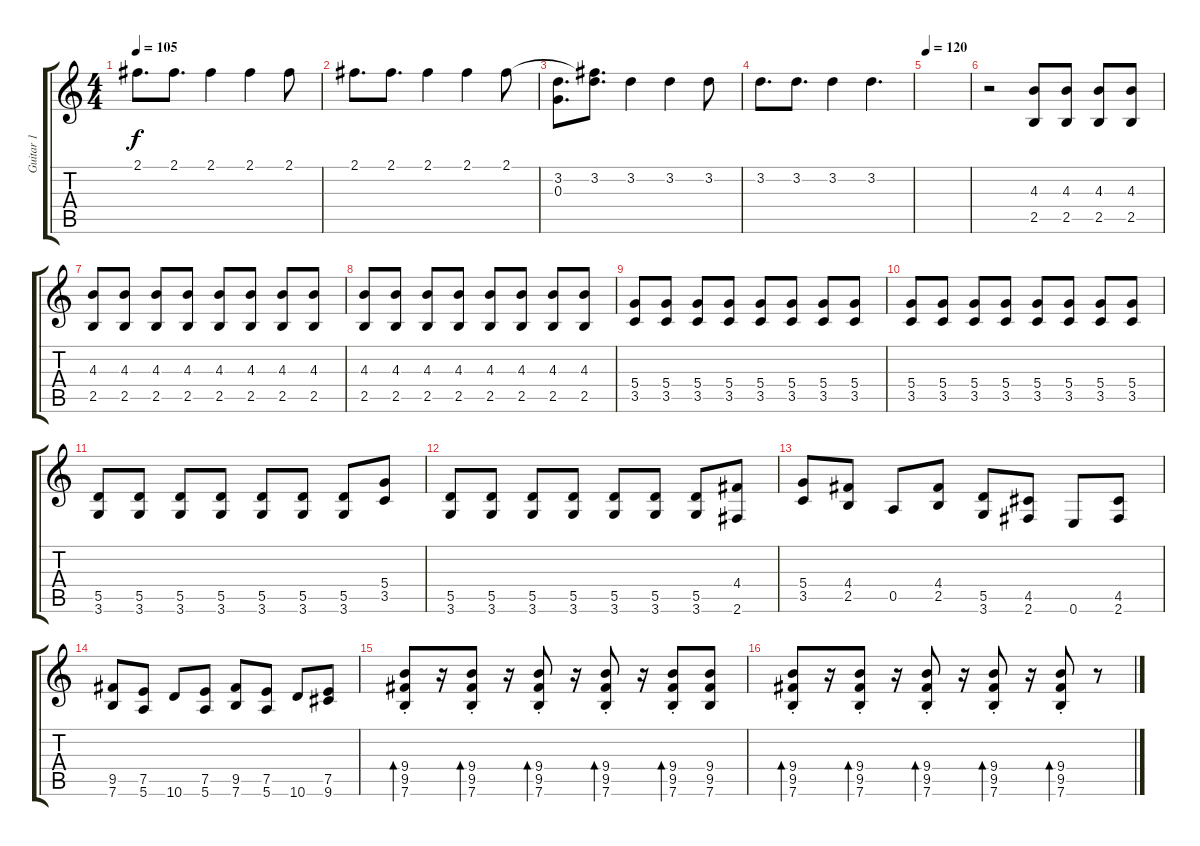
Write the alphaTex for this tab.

\track ("Guitar 1" "Guitar 1") {instrument overdrivenguitar}
\staff {score tabs}
\tuning (E4 B3 G3 D3 A2 E2) {hide}
\ts (4 4)
\tempo 105
\clef g2
\ks c
2.1.8{d dy f} 2.1.8{d} 2.1.4 2.1.4 2.1.8 |
2.1.8{d} 2.1.8{d} 2.1.4 2.1.4 2.1.8 |
(3.2 0.3).8{d} (2.1{t} 3.2).8{d} 3.2.4 3.2.4 3.2.8 |
3.2.8{d} 3.2.8{d} 3.2.4 3.2.4{d} |
\tempo 120
|
r.2{volume 0} (4.3 2.5).8{volume 14} (4.3 2.5).8 (4.3 2.5).8 (4.3 2.5).8 |
(4.3 2.5).8 (4.3 2.5).8 (4.3 2.5).8 (4.3 2.5).8 (4.3 2.5).8 (4.3 2.5).8 (4.3 2.5).8 (4.3 2.5).8 |
(4.3 2.5).8 (4.3 2.5).8 (4.3 2.5).8 (4.3 2.5).8 (4.3 2.5).8 (4.3 2.5).8 (4.3 2.5).8 (4.3 2.5).8 |
(5.4 3.5).8 (5.4 3.5).8 (5.4 3.5).8 (5.4 3.5).8 (5.4 3.5).8 (5.4 3.5).8 (5.4 3.5).8 (5.4 3.5).8 |
(5.4 3.5).8 (5.4 3.5).8 (5.4 3.5).8 (5.4 3.5).8 (5.4 3.5).8 (5.4 3.5).8 (5.4 3.5).8 (5.4 3.5).8 |
(5.5 3.6).8 (5.5 3.6).8 (5.5 3.6).8 (5.5 3.6).8 (5.5 3.6).8 (5.5 3.6).8 (5.5 3.6).8 (5.4 3.5).8 |
(5.5 3.6).8 (5.5 3.6).8 (5.5 3.6).8 (5.5 3.6).8 (5.5 3.6).8 (5.5 3.6).8 (5.5 3.6).8 (4.4 2.6).8 |
(5.4 3.5).8 (4.4 2.5).8 0.5.8 (4.4 2.5).8 (5.5 3.6).8 (4.5 2.6).8 0.6.8 (4.5 2.6).8 |
(9.5 7.6).8 (7.5 5.6).8 10.6.8 (7.5 5.6).8 (9.5 7.6).8 (7.5 5.6).8 10.6.8 (7.5 9.6).8 |
(9.4{st} 9.5 7.6).8{bd 120} r.16 (9.4{st} 9.5 7.6).8{bd 120} r.16 (9.4{st} 9.5 7.6).8{bd 120} r.16 (9.4{st} 9.5 7.6).8{bd 120} r.16 (9.4{st} 9.5 7.6).8{bd 120} (9.4 9.5 7.6).8 |
(9.4{st} 9.5 7.6).8{bd 120} r.16 (9.4{st} 9.5 7.6).8{bd 120} r.16 (9.4{st} 9.5 7.6).8{bd 120} r.16 (9.4{st} 9.5 7.6).8{bd 120} r.16 (9.4{st} 9.5 7.6).8{bd 120} r.8
